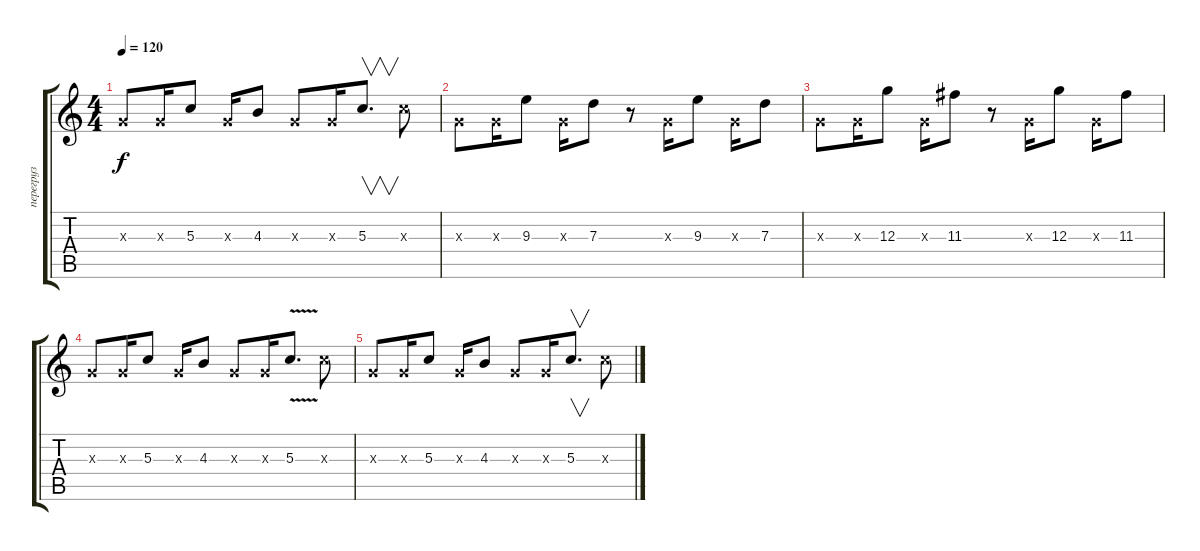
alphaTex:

\track ("перегруз" "перегруз") {instrument overdrivenguitar}
\staff {score tabs}
\tuning (E4 B3 G3 D3 A2 E2) {hide}
\ts (4 4)
\tempo 120
\clef g2
\ks c
0.3{x}.8{dy f} 0.3{x}.16 5.3.8 0.3{x}.16 4.3.8 0.3{x}.8 0.3{x}.16 5.3.8{v d} 5.3{x}.8 |
0.3{x}.8 0.3{x}.16 9.3.8 0.3{x}.16 7.3.8 r.8 0.3{x}.16 9.3.8 0.3{x}.16 7.3.8 |
0.3{x}.8 0.3{x}.16 12.3.8 0.3{x}.16 11.3.8 r.8 0.3{x}.16 12.3.8 0.3{x}.16 11.3.8 |
0.3{x}.8 0.3{x}.16 5.3.8 0.3{x}.16 4.3.8 0.3{x}.8 0.3{x}.16 5.3{v}.8{d} 5.3{x}.8 |
0.3{x}.8 0.3{x}.16 5.3.8 0.3{x}.16 4.3.8 0.3{x}.8 0.3{x}.16 5.3.8{v d} 5.3{x}.8
